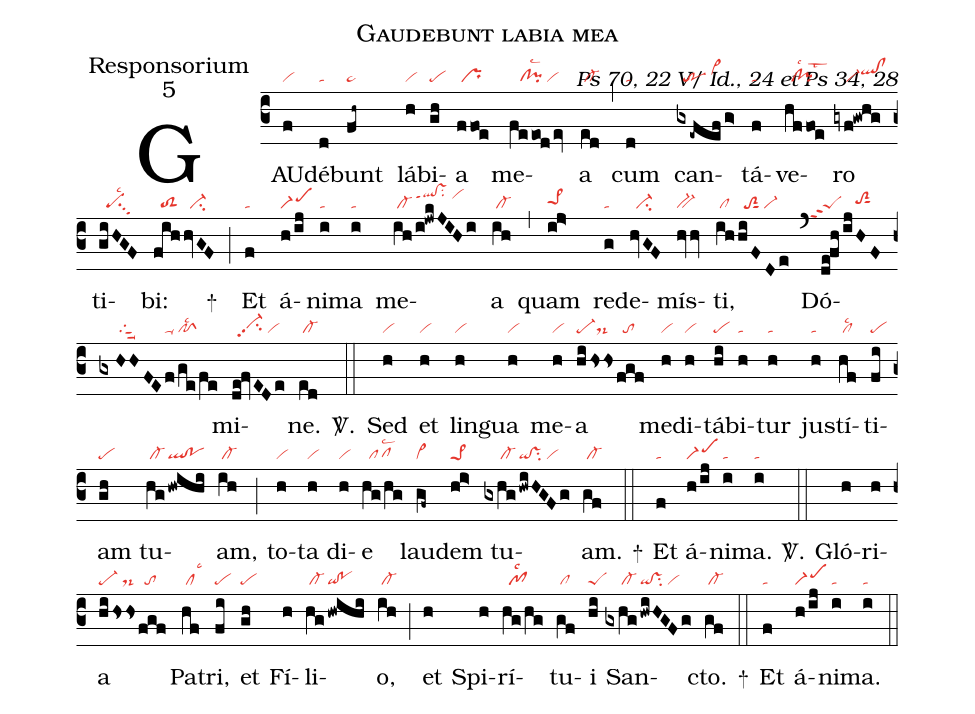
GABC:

name:Gaudebunt labia mea;
office-part:Responsorium;
mode:5;
commentary:Ps 70, 22 V/ Id., 24 et Ps 34, 28;
nabc-lines:1;
%%
(c3)
GAU(f|vi)dé(d|ta)bunt(fh~|pe~) lá(h|vi)bi(gh|pe)a(ffoe|/pr) me(feeod/ev|///cl!pilsc2/vi)a(ed|/cl-) (,)
cum(d|ta) can(gx-efef/g>|//tr/vi>hi)tá(f|ta)ve(hffoe|//cl!pilsc1lst3)ro(gyf!gwhg|////vi-qlhi!clhi) ti(giHGF|//pesu3lsc2)bi:(fih|//toS2|hvGF|//ci-) +(;)
Et(f|ta) á(h/ij|scM1)ni(i|ta)ma(i|ta) me(ih|/cl-|/i!jwkJIHi|qlhj!vshjppt1su2/vihj)a(ih|/cl-)  (,)
quam(ij>|pe>1hh) red(g|ta)e(hvGF|//ci-)mís(hvhv|bv-)ti,(ih|/cl|hiFDe|//toS2sut1/vi-) (`)
Dó(de!fh|```peSppt2|/ijHF|////toS2hhsut1|!gxHHFE|//////tgSsuu1|f|ta-|/ge/fe|pfSlsc2)mi(de!fvEDe|//vi-hhpp2su2/vi)ne.(ed|/cl-) <sp>V/</sp>.(::)
Sed(h|vi) et(h|vi) lin(h|vi)gua(h|vi) me(h|vi)a(hi|pe-|/hss|//ds-|fgf|//to) me(h|vi)di(h|vi)tá(hi|pe)bi(h|ta)tur(h|ta) jus(h|ta)tí(hf|/cllsc2)ti(fi|pe)am(gh|pe) tu(hg|/cl-|!hwihi|ql!po)am,(ih|/cl-) (;)
to(h|vi)ta(h|vi) di(h|vi)e(hg/hg|//pflsc2) lau(gf~|cl~)dem(hi>|pe>1) tu(gxhg|/////cl-|!hwiHGFg|qi!vssu2/vi)am.(gf|/cl-) +(::)
Et(f|ta) á(h/ij|scM1)ni(i|ta)ma.(i|ta) <sp>V/</sp>.(::)
Gló(h)ri(h)a(hi|pe-|/hss|///ds-|fgf|//to) Pa(hf|/cllsc3)tri,(fi|pe) et(gh|pe) Fí(h)li(hg|/cl-|!hwihi|qi!po)o,(ih|/cl-) (;)
et(h) Spi(h)rí(hg/hg|//pf1lsc2)tu(gf|/cl)i(hi|peS) San(gxhg|/////cl-|!hwiHGFg|qi!vssu2/vi)cto.(gf|/cl-) +(::)
Et(f|ta) á(h/ij|scM1)ni(i|ta)ma.(i|ta) (::)
